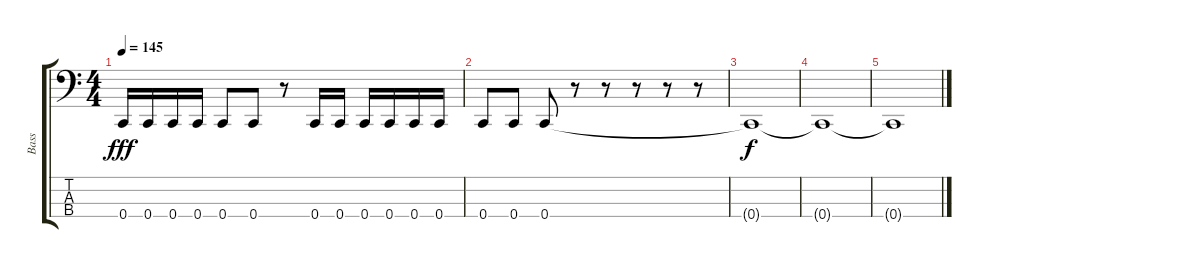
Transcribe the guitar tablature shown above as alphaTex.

\track ("Bass" "Bass") {instrument electricbasspick}
\staff {score tabs}
\tuning (F2 C2 G1 C1) {hide}
\ts (4 4)
\tempo 145
\clef f4
\ks c
0.4.16{dy fff} 0.4.16 0.4.16 0.4.16 0.4.8 0.4.8 r.8 0.4.16 0.4.16 0.4.16 0.4.16 0.4.16 0.4.16 |
0.4.8 0.4.8 0.4.8 r.8 r.8 r.8 r.8 r.8 |
0.4{t}.1{dy f} |
0.4{t}.1 |
0.4{t}.1
